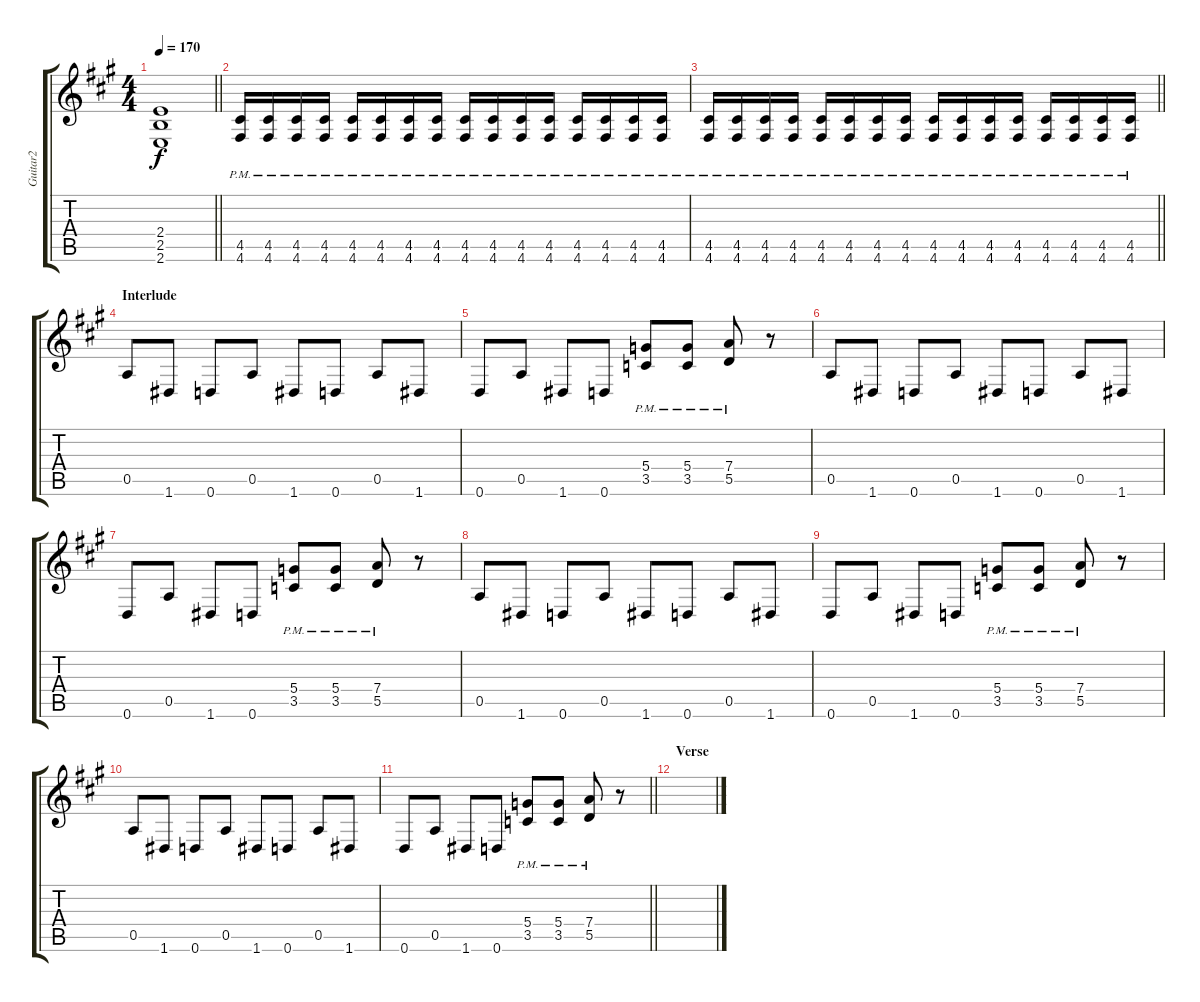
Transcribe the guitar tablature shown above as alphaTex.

\track ("Guitar2" "Guitar2") {instrument distortionguitar}
\staff {score tabs}
\tuning (E4 B3 G3 D3 A2 D2) {hide}
\ts (4 4)
\tempo 170
\clef g2
\barLineRight lightlight
\ks f#minor
(2.4 2.5 2.6).1{dy f} |
(4.5{pm} 4.6{pm}).16 (4.5{pm} 4.6{pm}).16 (4.5{pm} 4.6{pm}).16 (4.5{pm} 4.6{pm}).16 (4.5{pm} 4.6{pm}).16 (4.5{pm} 4.6{pm}).16 (4.5{pm} 4.6{pm}).16 (4.5{pm} 4.6{pm}).16 (4.5{pm} 4.6{pm}).16 (4.5{pm} 4.6{pm}).16 (4.5{pm} 4.6{pm}).16 (4.5{pm} 4.6{pm}).16 (4.5{pm} 4.6{pm}).16 (4.5{pm} 4.6{pm}).16 (4.5{pm} 4.6{pm}).16 (4.5{pm} 4.6{pm}).16 |
\barLineRight lightlight
(4.5{pm} 4.6{pm}).16 (4.5{pm} 4.6{pm}).16 (4.5{pm} 4.6{pm}).16 (4.5{pm} 4.6{pm}).16 (4.5{pm} 4.6{pm}).16 (4.5{pm} 4.6{pm}).16 (4.5{pm} 4.6{pm}).16 (4.5{pm} 4.6{pm}).16 (4.5{pm} 4.6{pm}).16 (4.5{pm} 4.6{pm}).16 (4.5{pm} 4.6{pm}).16 (4.5{pm} 4.6{pm}).16 (4.5{pm} 4.6{pm}).16 (4.5{pm} 4.6{pm}).16 (4.5{pm} 4.6{pm}).16 (4.5{pm} 4.6{pm}).16 |
\section ("" "Interlude")
0.5.8 1.6.8 0.6.8 0.5.8 1.6.8 0.6.8 0.5.8 1.6.8 |
0.6.8 0.5.8 1.6.8 0.6.8 (5.4{pm} 3.5{pm}).8 (5.4{pm} 3.5{pm}).8 (7.4{pm} 5.5{pm}).8 r.8 |
0.5.8 1.6.8 0.6.8 0.5.8 1.6.8 0.6.8 0.5.8 1.6.8 |
0.6.8 0.5.8 1.6.8 0.6.8 (5.4{pm} 3.5{pm}).8 (5.4{pm} 3.5{pm}).8 (7.4{pm} 5.5{pm}).8 r.8 |
0.5.8 1.6.8 0.6.8 0.5.8 1.6.8 0.6.8 0.5.8 1.6.8 |
0.6.8 0.5.8 1.6.8 0.6.8 (5.4{pm} 3.5{pm}).8 (5.4{pm} 3.5{pm}).8 (7.4{pm} 5.5{pm}).8 r.8 |
0.5.8 1.6.8 0.6.8 0.5.8 1.6.8 0.6.8 0.5.8 1.6.8 |
\barLineRight lightlight
0.6.8 0.5.8 1.6.8 0.6.8 (5.4{pm} 3.5{pm}).8 (5.4{pm} 3.5{pm}).8 (7.4{pm} 5.5{pm}).8 r.8 |
\section ("" "Verse")
